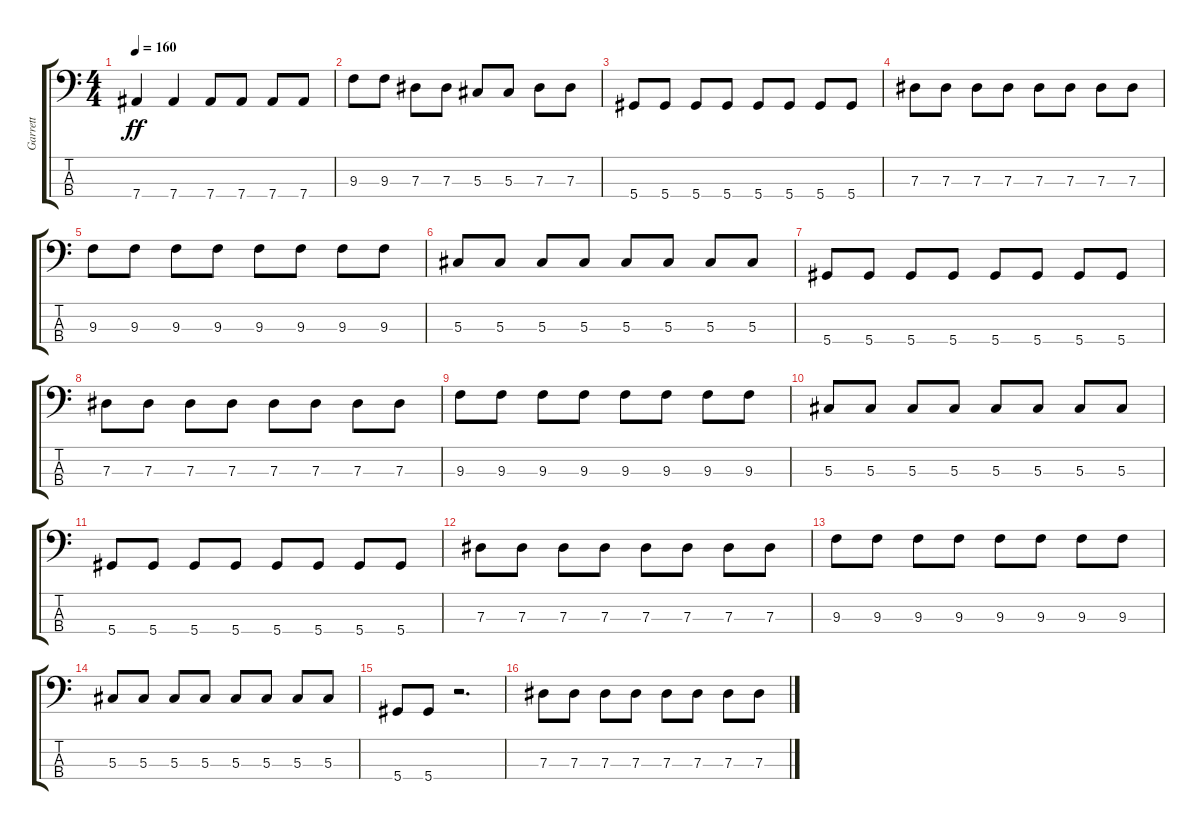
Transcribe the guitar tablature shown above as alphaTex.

\track ("Garrett" "Garrett") {instrument electricbasspick}
\staff {score tabs}
\tuning (Gb2 Db2 Ab1 Eb1) {hide}
\ts (4 4)
\tempo 160
\clef f4
\ks c
7.4.4{dy ff} 7.4.4 7.4.8 7.4.8 7.4.8 7.4.8 |
9.3.8 9.3.8 7.3.8 7.3.8 5.3.8 5.3.8 7.3.8 7.3.8 |
5.4.8 5.4.8 5.4.8 5.4.8 5.4.8 5.4.8 5.4.8 5.4.8 |
7.3.8 7.3.8 7.3.8 7.3.8 7.3.8 7.3.8 7.3.8 7.3.8 |
9.3.8 9.3.8 9.3.8 9.3.8 9.3.8 9.3.8 9.3.8 9.3.8 |
5.3.8 5.3.8 5.3.8 5.3.8 5.3.8 5.3.8 5.3.8 5.3.8 |
5.4.8 5.4.8 5.4.8 5.4.8 5.4.8 5.4.8 5.4.8 5.4.8 |
7.3.8 7.3.8 7.3.8 7.3.8 7.3.8 7.3.8 7.3.8 7.3.8 |
9.3.8 9.3.8 9.3.8 9.3.8 9.3.8 9.3.8 9.3.8 9.3.8 |
5.3.8 5.3.8 5.3.8 5.3.8 5.3.8 5.3.8 5.3.8 5.3.8 |
5.4.8 5.4.8 5.4.8 5.4.8 5.4.8 5.4.8 5.4.8 5.4.8 |
7.3.8 7.3.8 7.3.8 7.3.8 7.3.8 7.3.8 7.3.8 7.3.8 |
9.3.8 9.3.8 9.3.8 9.3.8 9.3.8 9.3.8 9.3.8 9.3.8 |
5.3.8 5.3.8 5.3.8 5.3.8 5.3.8 5.3.8 5.3.8 5.3.8 |
5.4.8 5.4.8 r.2{d} |
7.3.8 7.3.8 7.3.8 7.3.8 7.3.8 7.3.8 7.3.8 7.3.8
